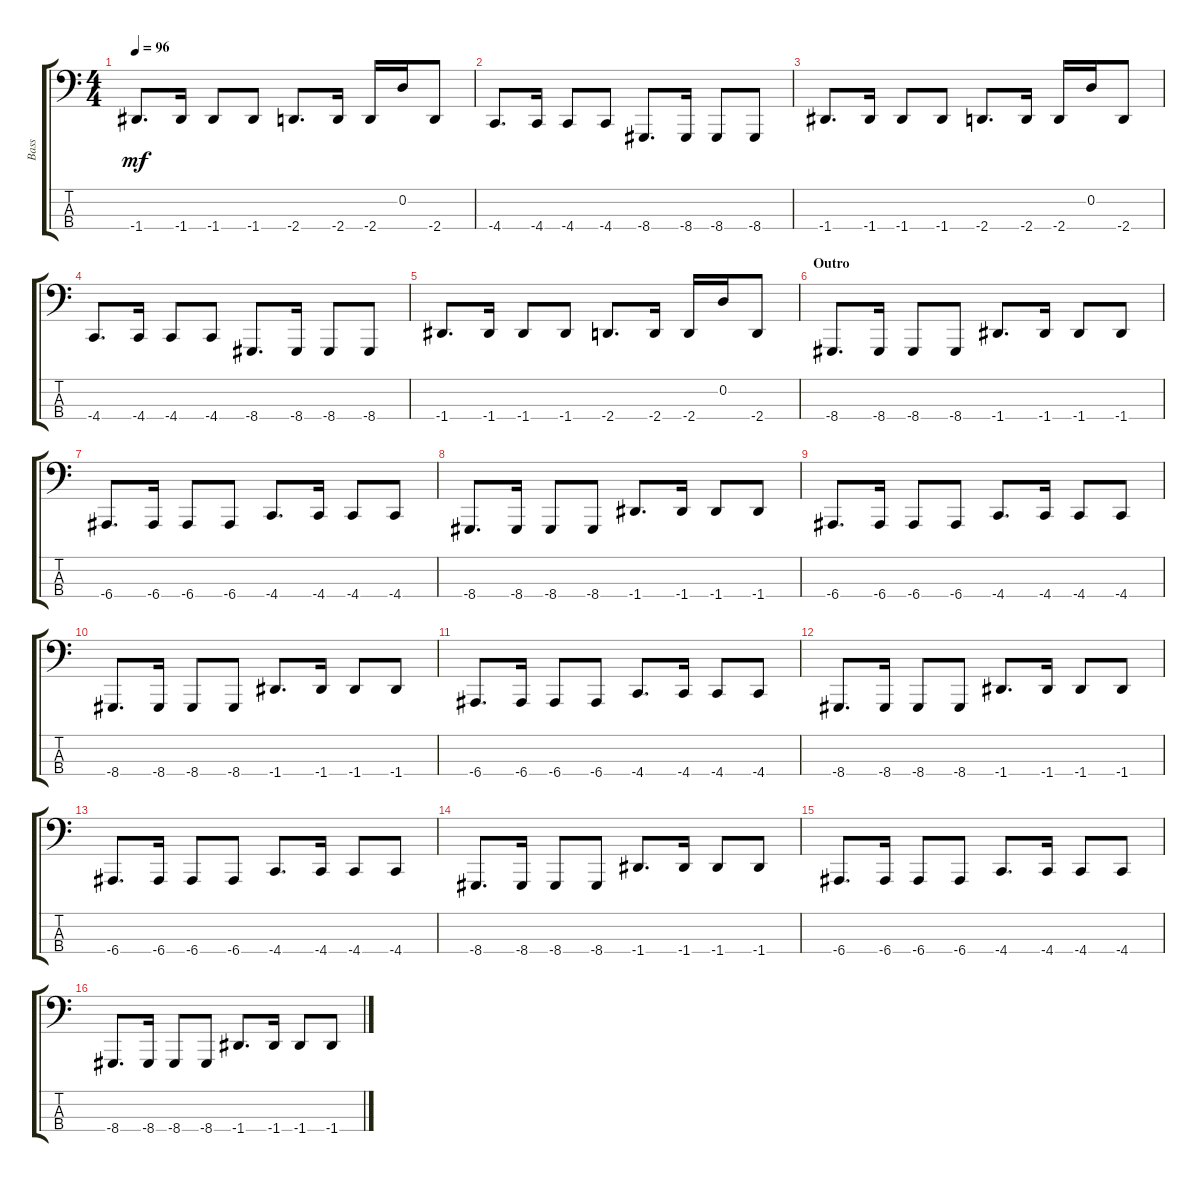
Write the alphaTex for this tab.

\track ("Bass" "Bass") {instrument synthbass2}
\staff {score tabs}
\tuning (G2 D2 A1 E1) {hide}
\ts (4 4)
\tempo 96
\clef f4
\ks aminor
-1.4.8{d dy mf} -1.4.16 -1.4.8 -1.4.8 -2.4.8{d} -2.4.16 -2.4.16 0.2.16 -2.4.8 |
-4.4.8{d} -4.4.16 -4.4.8 -4.4.8 -8.4.8{d} -8.4.16 -8.4.8 -8.4.8 |
-1.4.8{d} -1.4.16 -1.4.8 -1.4.8 -2.4.8{d} -2.4.16 -2.4.16 0.2.16 -2.4.8 |
-4.4.8{d} -4.4.16 -4.4.8 -4.4.8 -8.4.8{d} -8.4.16 -8.4.8 -8.4.8 |
-1.4.8{d} -1.4.16 -1.4.8 -1.4.8 -2.4.8{d} -2.4.16 -2.4.16 0.2.16 -2.4.8 |
\section ("" "Outro")
-8.4.8{d} -8.4.16 -8.4.8 -8.4.8 -1.4.8{d} -1.4.16 -1.4.8 -1.4.8 |
-6.4.8{d} -6.4.16 -6.4.8 -6.4.8 -4.4.8{d} -4.4.16 -4.4.8 -4.4.8 |
-8.4.8{d} -8.4.16 -8.4.8 -8.4.8 -1.4.8{d} -1.4.16 -1.4.8 -1.4.8 |
-6.4.8{d} -6.4.16 -6.4.8 -6.4.8 -4.4.8{d} -4.4.16 -4.4.8 -4.4.8 |
-8.4.8{d} -8.4.16 -8.4.8 -8.4.8 -1.4.8{d} -1.4.16 -1.4.8 -1.4.8 |
-6.4.8{d} -6.4.16 -6.4.8 -6.4.8 -4.4.8{d} -4.4.16 -4.4.8 -4.4.8 |
-8.4.8{d} -8.4.16 -8.4.8 -8.4.8 -1.4.8{d} -1.4.16 -1.4.8 -1.4.8 |
-6.4.8{d} -6.4.16 -6.4.8 -6.4.8 -4.4.8{d} -4.4.16 -4.4.8 -4.4.8 |
-8.4.8{d} -8.4.16 -8.4.8 -8.4.8 -1.4.8{d} -1.4.16 -1.4.8 -1.4.8 |
-6.4.8{d} -6.4.16 -6.4.8 -6.4.8 -4.4.8{d} -4.4.16 -4.4.8 -4.4.8 |
-8.4.8{d} -8.4.16 -8.4.8 -8.4.8 -1.4.8{d} -1.4.16 -1.4.8 -1.4.8
